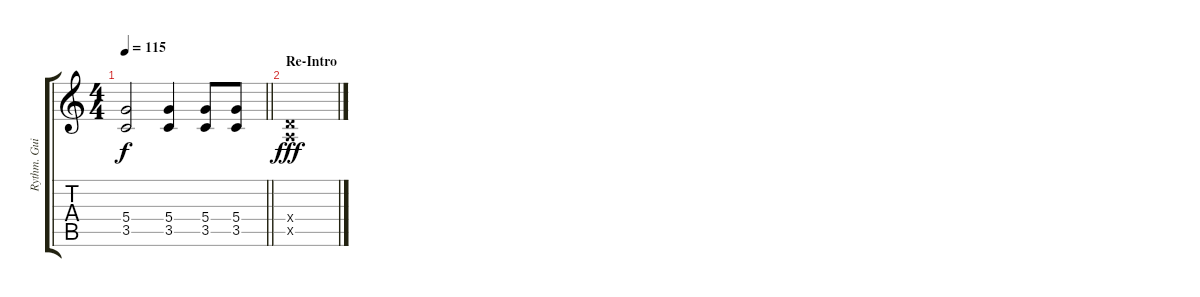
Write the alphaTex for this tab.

\track ("Rythm. Guitar" "Rythm. Gui") {instrument distortionguitar}
\staff {score tabs}
\tuning (E4 B3 G3 D3 A2 E2) {hide}
\ts (4 4)
\tempo 115
\clef g2
\barLineRight lightlight
\ks c
(5.4{t} 3.5{t}).2{dy f} (5.4 3.5).4 (5.4 3.5).8 (5.4 3.5).8 |
\section ("" "Re-Intro")
(0.4{x} 0.5{x}).1{dy fff}
